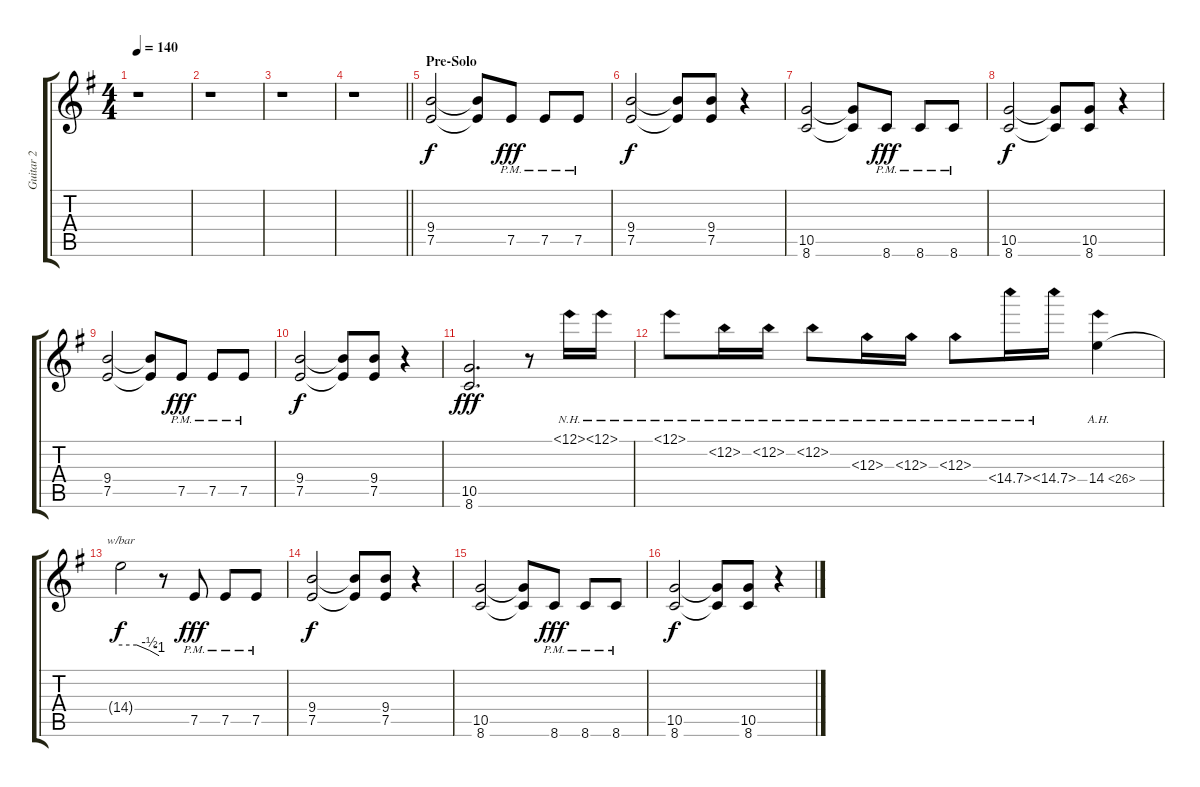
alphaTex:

\track ("Guitar 2" "Guitar 2") {instrument distortionguitar}
\staff {score tabs}
\tuning (E4 B3 G3 D3 A2 E2) {hide}
\ts (4 4)
\tempo 140
\clef g2
\ks eminor
r.1{dy f} |
r.1 |
r.1 |
\barLineRight lightlight
r.1 |
\section ("" "Pre-Solo")
(9.4 7.5).2{volume 13} (9.4{t} 7.5{t}).8 7.5{pm}.8{dy fff} 7.5{pm}.8 7.5{pm}.8 |
(9.4 7.5).2{dy f} (9.4{t} 7.5{t}).8 (9.4 7.5).8 r.4 |
(10.5 8.6).2 (10.5{t} 8.6{t}).8 8.6{pm}.8{dy fff} 8.6{pm}.8 8.6{pm}.8 |
(10.5 8.6).2{dy f} (10.5{t} 8.6{t}).8 (10.5 8.6).8 r.4 |
(9.4 7.5).2 (9.4{t} 7.5{t}).8 7.5{pm}.8{dy fff} 7.5{pm}.8 7.5{pm}.8 |
(9.4 7.5).2{dy f} (9.4{t} 7.5{t}).8 (9.4 7.5).8 r.4 |
(10.5 8.6).2{d dy fff} r.8 12.1{nh}.16 12.1{nh}.16 |
12.1{nh}.8 12.2{nh}.16 12.2{nh}.16 12.2{nh}.8 12.3{nh}.16 12.3{nh}.16 12.3{nh}.8 14.4{nh}.16 14.4{nh}.16 14.4{ah 12}.4 |
14.4{t}.2{tbe (custom default 0 0 25 0 45 -2 60 -4) dy f} r.8 7.5{pm}.8{dy fff} 7.5{pm}.8 7.5{pm}.8 |
(9.4 7.5).2{dy f} (9.4{t} 7.5{t}).8 (9.4 7.5).8 r.4 |
(10.5 8.6).2 (10.5{t} 8.6{t}).8 8.6{pm}.8{dy fff} 8.6{pm}.8 8.6{pm}.8 |
(10.5 8.6).2{dy f} (10.5{t} 8.6{t}).8 (10.5 8.6).8 r.4
